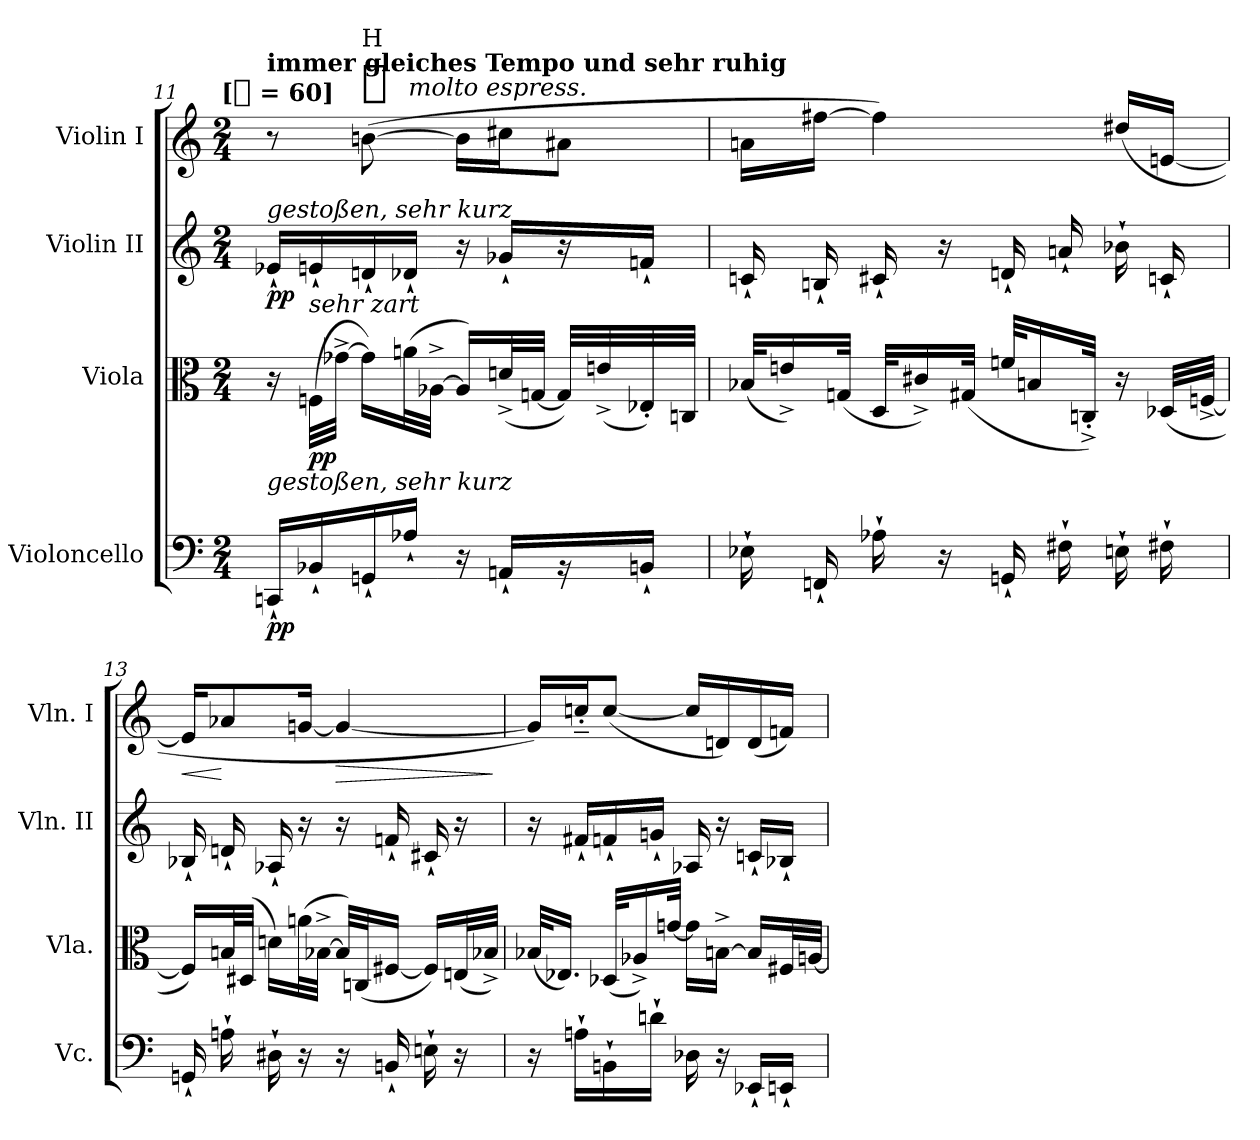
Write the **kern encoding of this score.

**kern	**dynam	**kern	**dynam	**kern	**dynam	**kern	**dynam
*part4	*part4	*part3	*part3	*part2	*part2	*part1	*part1
*staff4	*staff4	*staff3	*staff3	*staff2	*staff2	*staff1	*staff1
*I"Violoncello	*	*I"Viola	*	*I"Violin II	*	*I"Violin I	*
*I'Vc.	*	*I'Vla.	*	*I'Vln. II	*	*I'Vln. I	*
*clefF4	*	*clefC3	*	*clefG2	*	*clefG2	*
*k[]	*	*k[]	*	*k[]	*	*k[]	*
*C:	*	*C:	*	*C:	*	*C:	*
!!LO:TX:omd:t=[[8th] = 60]
*M2/4	*	*M2/4	*	*M2/4	*	*M2/4	*
*MM30	*	*MM30	*	*MM30	*	*MM30	*
=11	=11	=11	=11	=11	=11	=11	=11
!	!	!	!	!	!	!LO:TX:a:B:t=immer gleiches Tempo und sehr ruhig	!
!	!	!	!	!LO:TX:a:i:t=gestoßen, sehr kurz	!	!	!
!	!	!LO:TX:b:i:t=gestoßen, sehr kurz	!	!	!	!	!
16CCn`>LL	pp	16r	.	16e-X`>LL	pp	8r	.
!	!	!LO:TX:a:i:t=sehr zart	!	!	!	!	!
16BB-X`>	.	(32FnLLL	pp	16en`>	.	.	.
.	.	[32g-X^JJJ	.	.	.	.	.
!	!	!	!	!	!	!LO:TX:a:t=H	!
!	!	!	!	!	!	!	!LO:DY:a:t=%s molto espress.
16GGn`>	.	16g-LL])	.	16dn`>	.	([8bn	pp
16A-X`>JJ	.	(32anL	.	16d-X`>JJ	.	.	.
.	.	[32A-X^JJJ	.	.	.	.	.
16r	.	16A-LL])	.	16r	.	16bLL]	.
16AAn`>LL	.	(32dn^>L	.	16g-X`>LL	.	16cc#XJ	.
.	.	[32GnJJJ	.	.	.	.	.
16r	.	32GLLL])	.	16r	.	8a#XJ	.
.	.	(32en^>	.	.	.	.	.
16BBn`>JJ	.	32E-X')	.	16fn`>JJ	.	.	.
.	.	32CnJJJ	.	.	.	.	.
=12	=12	=12	=12	=12	=12	=12	=12
16E-X`>\	.	(32B-XKLL	.	16cn`>	.	16anLL	.
.	.	16en^>)	.	.	.	.	.
16FFn`>	.	.	.	16Bn`>	.	[16ff#XJJ	.
.	.	(32GnJJk	.	.	.	.	.
16A-X`>	.	32DKLL	.	16c#X`>	.	4ff#])	.
.	.	16c#X^>)	.	.	.	.	.
16r	.	.	.	16r	.	.	.
.	.	(32G#XJJk	.	.	.	.	.
16GGn`>	.	32fnKLL	.	16dn`>	.	.	.
.	.	16Bn	.	.	.	.	.
16F#X`>	.	.	.	16an`>	.	.	.
.	.	32Cn'^>JJk)	.	.	.	.	.
16En`>	.	16r	.	16b-X`>	.	(16dd#XLL	.
16F#X`>	.	(32D-XLLL	.	16cn`>	.	[16enJJ	.
.	.	[32Fn^>JJJ	.	.	.	.	.
=13	=13	=13	=13	=13	=13	=13	=13
!	!	!	!	!	!	!	!LO:HP:b
16GGn`>	.	16FLL])	.	16B-X`>	.	16eKL]	<
16An`>	.	32BnL	.	16dn`>	.	8a-X	[
.	.	(32D#XJJJ	.	.	.	.	.
16D#X`>	.	16dnLL)	.	16A-X`>	.	.	.
16r	.	(32anL	.	16r	.	[16gnJk	.
.	.	[32B-X^JJJ	.	.	.	.	.
!	!	!	!	!	!	!	!LO:HP:b
16r	.	32B-LLL])	.	16r	.	4g_	>
.	.	(32CnJ	.	.	.	.	.
16BBn`>	.	[16F#XJJ	.	16fn`>	.	.	.
16En`>	.	16F#LL])	.	16c#X`>	.	.	.
16r	.	(32EnL	.	16r	.	.	.
.	.	32B-X^>JJJ)	.	.	.	.	.
.	.	.	.	.	.	.	]
=14	=14	=14	=14	=14	=14	=14	=14
16r	.	(32B-XKLL	.	16r	.	16gLL])	.
.	.	16.E-XJJ)	.	.	.	.	.
16An`>LL	.	.	.	16f#X`>LL	.	16ccn'>~>/J	.
16BBn`>	.	(32D-XKLL	.	16fn`>	.	([8ccJ	.
.	.	16A-X^>)	.	.	.	.	.
16dn`>JJ	.	.	.	16gn`>JJ	.	.	.
.	.	[32gnJJk	.	.	.	.	.
16D-X	.	16gLL]	.	16A-X	.	16ccLL]	.
16r	.	[16Bn^JJ	.	16r	.	16dn)	.
16EE-X`>LL	.	16BLL]	.	16cn`>LL	.	(16d	.
16EEn`>JJ	.	32F#XL	.	16B-X`>JJ	.	16fnJJ)	.
.	.	[>32AnJJJ	.	.	.	.	.
=	=	=	=	=	=	=	=
*-	*-	*-	*-	*-	*-	*-	*-
